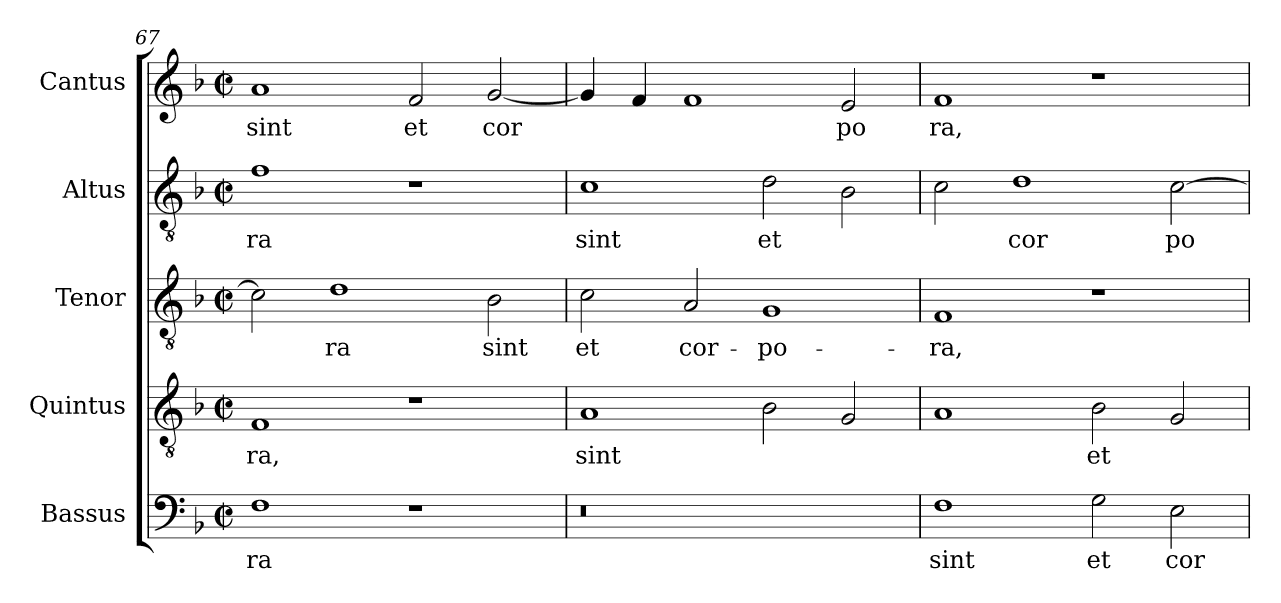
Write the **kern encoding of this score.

**kern	**text	**kern	**text	**kern	**text	**kern	**text	**kern	**text
*part5	*part5	*part4	*part4	*part3	*part3	*part2	*part2	*part1	*part1
*staff5	*staff5	*staff4	*staff4	*staff3	*staff3	*staff2	*staff2	*staff1	*staff1
*I"Bassus	*	*I"Quintus	*	*I"Tenor	*	*I"Altus	*	*I"Cantus	*
*clefF4	*	*clefGv2	*	*clefGv2	*	*clefGv2	*	*clefG2	*
*k[b-]	*	*k[b-]	*	*k[b-]	*	*k[b-]	*	*k[b-]	*
*F:	*	*F:	*	*F:	*	*F:	*	*F:	*
*M2/2	*	*M2/2	*	*M2/2	*	*M2/2	*	*M2/2	*
*met(c|)	*	*met(c|)	*	*met(c|)	*	*met(c|)	*	*met(c|)	*
=67	=67	=67	=67	=67	=67	=67	=67	=67	=67
!	!LO:LY:b:cj	!	!LO:LY:b:cj	!	!	!	!LO:LY:b:cj	!	!LO:LY:b:cj
1F	ra	1F	-ra,	2c\]	.	1f	ra	1a	sint
!	!	!	!	!	!LO:LY:b:cj	!	!	!	!
.	.	.	.	1d	-ra	.	.	.	.
!	!	!	!	!	!	!	!	!	!LO:LY:b:cj
1r	.	1r	.	.	.	1r	.	2f/	et
!	!	!	!	!	!LO:LY:b:cj	!	!	!	!LO:LY:b
.	.	.	.	2B-\	sint	.	.	[<2g/	cor
=68	=68	=68	=68	=68	=68	=68	=68	=68	=68
!	!	!	!LO:LY:b	!	!LO:LY:b:cj	!	!LO:LY:b:cj	!	!
0r	.	1A	sint	2c\	et	1c	sint	4g/]	.
.	.	.	.	.	.	.	.	4f/	.
!	!	!	!	!	!LO:LY:b:cj	!	!	!	!
.	.	.	.	2A/	cor-	.	.	1f	.
!	!	!	!	!	!LO:LY:b:cj	!	!LO:LY:b:cj	!	!
.	.	2B-\	.	1G	-po-	2d\	et	.	.
!	!	!	!	!	!	!	!	!	!LO:LY:b:cj
.	.	2G/	.	.	.	2B-\	.	2e/	po
=69	=69	=69	=69	=69	=69	=69	=69	=69	=69
!	!LO:LY:b:cj	!	!	!	!LO:LY:b:cj	!	!	!	!LO:LY:b:cj
1F	sint	1A	.	1F	-ra,	2c\	.	1f	ra,
!	!	!	!	!	!	!	!LO:LY:b:cj	!	!
.	.	.	.	.	.	1d	cor	.	.
!	!LO:LY:b:cj	!	!LO:LY:b:cj	!	!	!	!	!	!
2G\	et	2B-\	et	1r	.	.	.	1r	.
!	!LO:LY:b	!	!	!	!	!	!LO:LY:b:cj	!	!
2E\	cor	2G/	.	.	.	[>2c\	po	.	.
=	=	=	=	=	=	=	=	=	=
*-	*-	*-	*-	*-	*-	*-	*-	*-	*-
